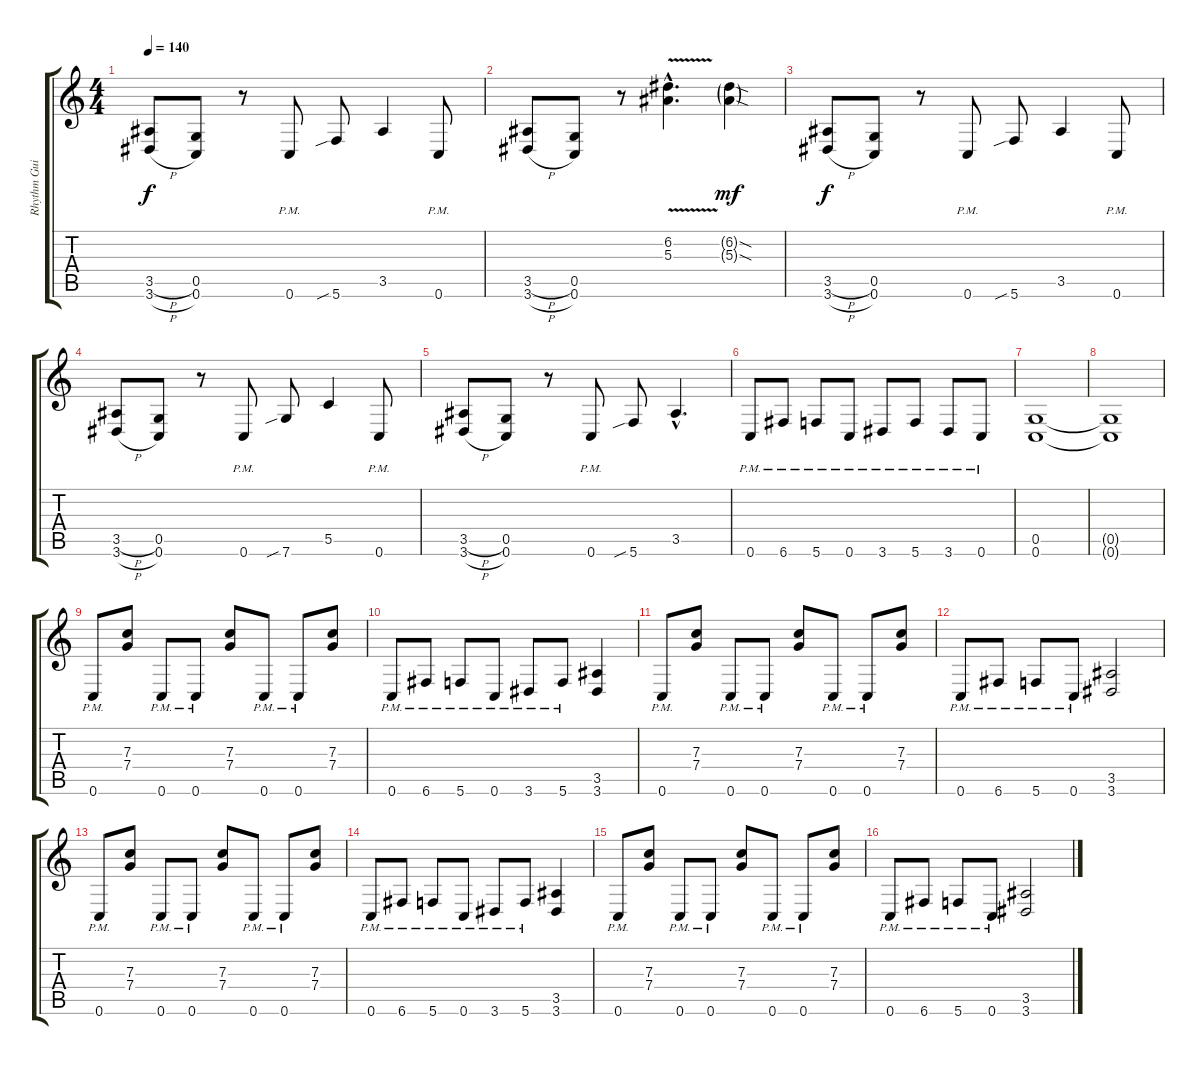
\track ("Rhythm Guitar" "Rhythm Gui") {instrument distortionguitar}
\staff {score tabs}
\tuning (D4 A3 F3 C3 G2 C2) {hide}
\ts (4 4)
\tempo 140
\clef g2
\ks c
(3.5{h} 3.6{h}).8{dy f} (0.5 0.6).8 r.8 0.6{pm}.8 5.6{sib}.8 3.5.4 0.6{pm}.8 |
(3.5{h} 3.6{h}).8 (0.5 0.6).8 r.8 (6.2{hac} 5.3{v hac}).4{d} (6.2{sod g} 5.3{sod g}).4{dy mf} |
(3.5{h} 3.6{h}).8{dy f} (0.5 0.6).8 r.8 0.6{pm}.8 5.6{sib}.8 3.5.4 0.6{pm}.8 |
(3.5{h} 3.6{h}).8 (0.5 0.6).8 r.8 0.6{pm}.8 7.6{sib}.8 5.5.4 0.6{pm}.8 |
(3.5{h} 3.6{h}).8 (0.5 0.6).8 r.8 0.6{pm}.8 5.6{sib}.8 3.5{hac}.4{d} |
0.6{pm}.8 6.6{pm}.8 5.6{pm}.8 0.6{pm}.8 3.6{pm}.8 5.6{pm}.8 3.6{pm}.8 0.6{pm}.8 |
(0.5 0.6).1 |
(0.5{t} 0.6{t}).1 |
0.6{pm}.8 (7.3 7.4).8 0.6{pm}.8 0.6{pm}.8 (7.3 7.4).8 0.6{pm}.8 0.6{pm}.8 (7.3 7.4).8 |
0.6{pm}.8 6.6{pm}.8 5.6{pm}.8 0.6{pm}.8 3.6{pm}.8 5.6{pm}.8 (3.5 3.6).4 |
0.6{pm}.8 (7.3 7.4).8 0.6{pm}.8 0.6{pm}.8 (7.3 7.4).8 0.6{pm}.8 0.6{pm}.8 (7.3 7.4).8 |
0.6{pm}.8 6.6{pm}.8 5.6{pm}.8 0.6{pm}.8 (3.5 3.6).2 |
0.6{pm}.8 (7.3 7.4).8 0.6{pm}.8 0.6{pm}.8 (7.3 7.4).8 0.6{pm}.8 0.6{pm}.8 (7.3 7.4).8 |
0.6{pm}.8 6.6{pm}.8 5.6{pm}.8 0.6{pm}.8 3.6{pm}.8 5.6{pm}.8 (3.5 3.6).4 |
0.6{pm}.8 (7.3 7.4).8 0.6{pm}.8 0.6{pm}.8 (7.3 7.4).8 0.6{pm}.8 0.6{pm}.8 (7.3 7.4).8 |
0.6{pm}.8 6.6{pm}.8 5.6{pm}.8 0.6{pm}.8 (3.5 3.6).2
